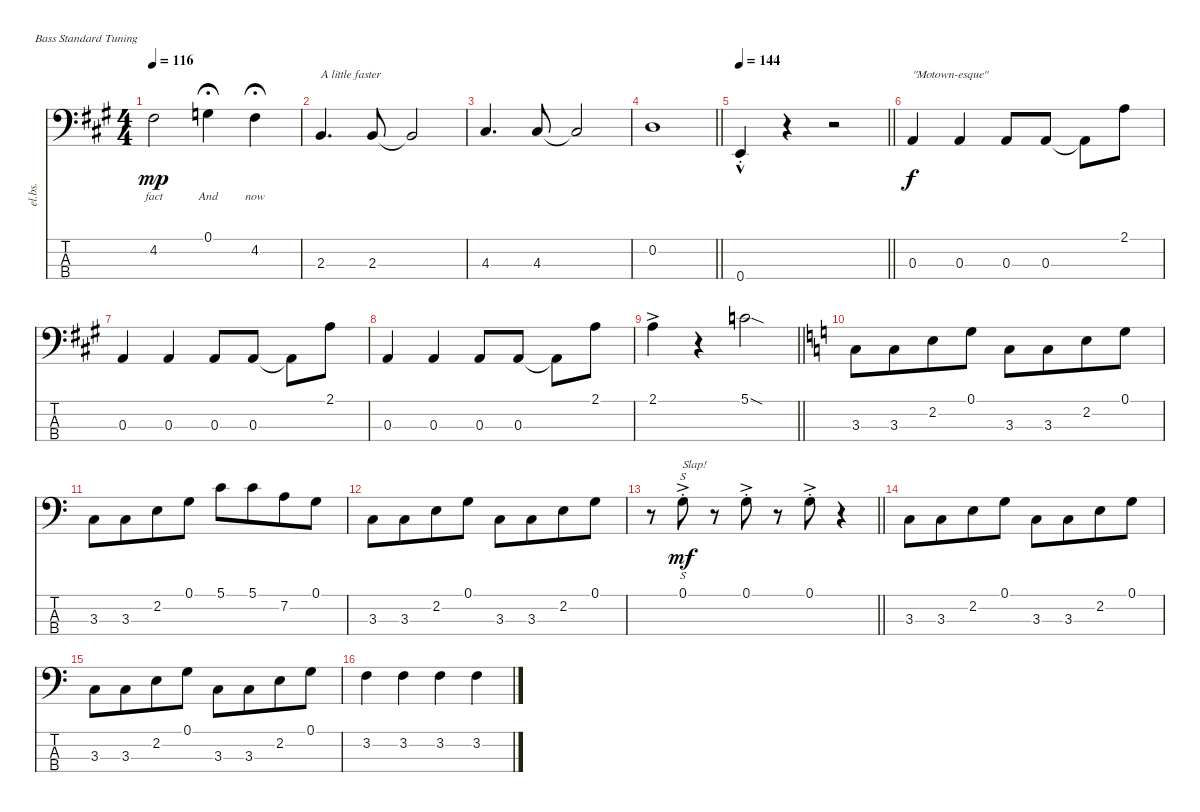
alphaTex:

\defaultSystemsLayout 4
\bracketExtendMode nobrackets
\track ("Electric Bass" "el.bs.") {defaultSystemsLayout 6 multiBarRest instrument electricbassfinger}
\staff {score tabs}
\tuning (G2 D2 A1 E1)
\ts (4 4)
\beaming (8 2 2 2 2)
\tempo 116
\clef f4
\ks a
4.2{acc #}.2{lyrics (0 "fact") lyrics (1 "") lyrics (2 "") lyrics (3 "") lyrics (4 "") dy mp beam Down} 0.1{acc forcenatural}.4{lyrics (0 "And") lyrics (1 "") lyrics (2 "") lyrics (3 "") lyrics (4 "") fermata (medium 0.5) beam Down} 4.2{acc #}.4{lyrics (0 "now") lyrics (1 "") lyrics (2 "") lyrics (3 "") lyrics (4 "") fermata (medium 0.5) beam Down} |
2.3{acc forcenatural}.4{d txt "A little faster" beam Up} 2.3{acc forcenatural}.8{beam Up} 2.3{t acc forcenatural}.2{beam Up} |
4.3{acc #}.4{d beam Up} 4.3{acc #}.8{beam Up} 4.3{t acc #}.2{beam Up} |
\barLineRight lightlight
0.2{acc forcenatural}.1{beam Down} |
\tempo 144
\barLineRight lightlight
0.4{hac st acc forcenatural}.4{beam Up} r.4{beam Down} r.2{beam Down} |
0.3{acc forcenatural}.4{txt "\"Motown-esque\"" dy f beam Up} 0.3{acc forcenatural}.4{beam Up} 0.3{acc forcenatural}.8{beam Up} 0.3{acc forcenatural}.8{beam Up} 0.3{t acc forcenatural}.8{beam Down} 2.1{acc forcenatural}.8{beam Down} |
0.3{acc forcenatural}.4{beam Up} 0.3{acc forcenatural}.4{beam Up} 0.3{acc forcenatural}.8{beam Up} 0.3{acc forcenatural}.8{beam Up} 0.3{t acc forcenatural}.8{beam Down} 2.1{acc forcenatural}.8{beam Down} |
0.3{acc forcenatural}.4{beam Up} 0.3{acc forcenatural}.4{beam Up} 0.3{acc forcenatural}.8{beam Up} 0.3{acc forcenatural}.8{beam Up} 0.3{t acc forcenatural}.8{beam Down} 2.1{acc forcenatural}.8{beam Down} |
\barLineRight lightlight
2.1{ac acc forcenatural}.4{beam Down} r.4{beam Down} 5.1{sod acc forcenatural}.2{beam Down} |
\ks c
3.3.8{beam Down beam merge} 3.3.8{beam Down beam merge} 2.2.8{beam Down beam merge} 0.1.8{beam Down} 3.3.8{beam Down beam merge} 3.3.8{beam Down beam merge} 2.2.8{beam Down beam merge} 0.1.8{beam Down} |
3.3.8{beam Down beam merge} 3.3.8{beam Down beam merge} 2.2.8{beam Down beam merge} 0.1.8{beam Down} 5.1.8{beam Down beam merge} 5.1.8{beam Down beam merge} 7.2.8{beam Down beam merge} 0.1.8{beam Down} |
3.3.8{beam Down beam merge} 3.3.8{beam Down beam merge} 2.2.8{beam Down beam merge} 0.1.8{beam Down} 3.3.8{beam Down beam merge} 3.3.8{beam Down beam merge} 2.2.8{beam Down beam merge} 0.1.8{beam Down} |
\barLineRight lightlight
r.8{beam Down} 0.1{ac st}.8{s txt "Slap!" dy mf beam Down} r.8{beam Down} 0.1{ac st}.8{beam Down} r.8{beam Down} 0.1{ac st}.8{beam Down} r.4{beam Down} |
3.3.8{beam Down beam merge} 3.3.8{beam Down beam merge} 2.2.8{beam Down beam merge} 0.1.8{beam Down} 3.3.8{beam Down beam merge} 3.3.8{beam Down beam merge} 2.2.8{beam Down beam merge} 0.1.8{beam Down} |
3.3.8{beam Down beam merge} 3.3.8{beam Down beam merge} 2.2.8{beam Down beam merge} 0.1.8{beam Down} 3.3.8{beam Down beam merge} 3.3.8{beam Down beam merge} 2.2.8{beam Down beam merge} 0.1.8{beam Down} |
3.2.4{beam Down} 3.2.4{beam Down} 3.2.4{beam Down} 3.2.4{beam Down}
